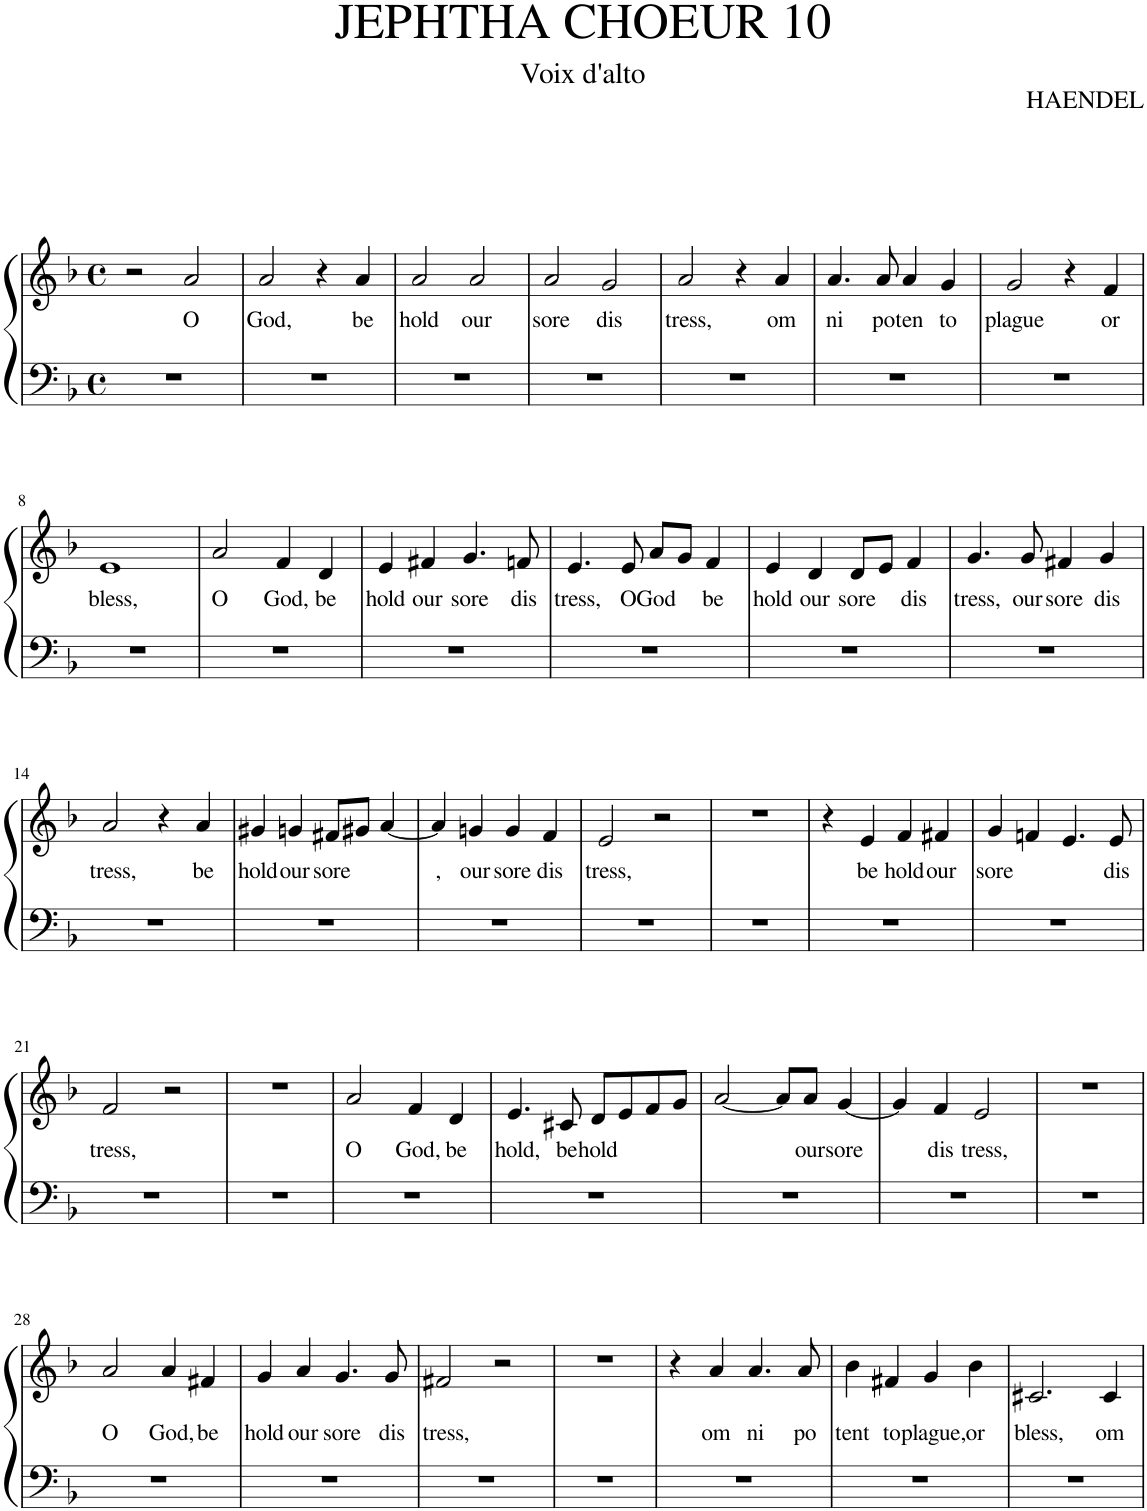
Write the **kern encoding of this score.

**kern	**kern	**text
*part1	*part1	*part1
*staff2	*staff1	*staff1
*I"Piano	*	*
*I'Pno.	*	*
*clefF4	*clefG2	*
*k[b-]	*k[b-]	*
*M4/4	*M4/4	*
*met(c)	*met(c)	*
=1	=1	=1
1r	2r	.
!	!	!LO:LY:b
.	2a/	O
=2	=2	=2
!	!	!LO:LY:b
1r	2a/	God,
.	4r	.
!	!	!LO:LY:b
.	4a/	be
=3	=3	=3
!	!	!LO:LY:b
1r	2a/	hold
!	!	!LO:LY:b
.	2a/	our
=4	=4	=4
!	!	!LO:LY:b
1r	2a/	sore
!	!	!LO:LY:b
.	2g/	dis
=5	=5	=5
!	!	!LO:LY:b
1r	2a/	tress,
.	4r	.
!	!	!LO:LY:b
.	4a/	om
=6	=6	=6
!	!	!LO:LY:b
1r	4.a/	ni
!	!	!LO:LY:b
.	8a/	po
!	!	!LO:LY:b
.	4a/	ten
!	!	!LO:LY:b
.	4g/	to
=7	=7	=7
!	!	!LO:LY:b
1r	2g/	plague
.	4r	.
!	!	!LO:LY:b
.	4f/	or
!!LO:LB:g=z
=8	=8	=8
!	!	!LO:LY:b
1r	1e	bless,
=9	=9	=9
!	!	!LO:LY:b
1r	2a/	O
!	!	!LO:LY:b
.	4f/	God,
!	!	!LO:LY:b
.	4d/	be
=10	=10	=10
!	!	!LO:LY:b
1r	4e/	hold
!	!	!LO:LY:b
.	4f#X/	our
!	!	!LO:LY:b
.	4.g/	sore
!	!	!LO:LY:b
.	8fn/	dis
=11	=11	=11
!	!	!LO:LY:b
1r	4.e/	tress,
!	!	!LO:LY:b
.	8e/	O
!	!	!LO:LY:b
.	8a/L	God
.	8g/J	.
!	!	!LO:LY:b
.	4f/	be
=12	=12	=12
!	!	!LO:LY:b
1r	4e/	hold
!	!	!LO:LY:b
.	4d/	our
!	!	!LO:LY:b
.	8d/L	sore
.	8e/J	.
!	!	!LO:LY:b
.	4f/	dis
=13	=13	=13
!	!	!LO:LY:b
1r	4.g/	tress,
!	!	!LO:LY:b
.	8g/	our
!	!	!LO:LY:b
.	4f#X/	sore
!	!	!LO:LY:b
.	4g/	dis
!!LO:LB:g=z
=14	=14	=14
!	!	!LO:LY:b
1r	2a/	tress,
.	4r	.
!	!	!LO:LY:b
.	4a/	be
=15	=15	=15
!	!	!LO:LY:b
1r	4g#X/	hold
!	!	!LO:LY:b
.	4gn/	our
!	!	!LO:LY:b
.	8f#X/L	sore
.	8g#X/J	.
.	[4a/	.
=16	=16	=16
!	!	!LO:LY:b
1r	4a/]	,
!	!	!LO:LY:b
.	4gn/	our
!	!	!LO:LY:b
.	4g/	sore
!	!	!LO:LY:b
.	4f/	dis
=17	=17	=17
!	!	!LO:LY:b
1r	2e/	tress,
.	2r	.
=18	=18	=18
1r	1r	.
=19	=19	=19
1r	4r	.
!	!	!LO:LY:b
.	4e/	be
!	!	!LO:LY:b
.	4f/	hold
!	!	!LO:LY:b
.	4f#X/	our
=20	=20	=20
!	!	!LO:LY:b
1r	4g/	sore
.	4fn/	.
.	4.e/	.
!	!	!LO:LY:b
.	8e/	dis
!!LO:LB:g=z
=21	=21	=21
!	!	!LO:LY:b
1r	2f/	tress,
.	2r	.
=22	=22	=22
1r	1r	.
=23	=23	=23
!	!	!LO:LY:b
1r	2a/	O
!	!	!LO:LY:b
.	4f/	God,
!	!	!LO:LY:b
.	4d/	be
=24	=24	=24
!	!	!LO:LY:b
1r	4.e/	hold,
!	!	!LO:LY:b
.	8c#X/	be
!	!	!LO:LY:b
.	8d/L	hold
.	8e/	.
.	8f/	.
.	8g/J	.
=25	=25	=25
1r	[2a/	.
.	8a/L]	.
!	!	!LO:LY:b
.	8a/J	our
!	!	!LO:LY:b
.	[4g/	sore
=26	=26	=26
1r	4g/]	.
!	!	!LO:LY:b
.	4f/	dis
!	!	!LO:LY:b
.	2e/	tress,
=27	=27	=27
1r	1r	.
!!LO:LB:g=z
=28	=28	=28
!	!	!LO:LY:b
1r	2a/	O
!	!	!LO:LY:b
.	4a/	God,
!	!	!LO:LY:b
.	4f#X/	be
=29	=29	=29
!	!	!LO:LY:b
1r	4g/	hold
!	!	!LO:LY:b
.	4a/	our
!	!	!LO:LY:b
.	4.g/	sore
!	!	!LO:LY:b
.	8g/	dis
=30	=30	=30
!	!	!LO:LY:b
1r	2f#X/	tress,
.	2r	.
=31	=31	=31
1r	1r	.
=32	=32	=32
1r	4r	.
!	!	!LO:LY:b
.	4a/	om
!	!	!LO:LY:b
.	4.a/	ni
!	!	!LO:LY:b
.	8a/	po
=33	=33	=33
!	!	!LO:LY:b
1r	4b-\	tent
!	!	!LO:LY:b
.	4f#X/	to
!	!	!LO:LY:b
.	4g/	plague,
!	!	!LO:LY:b
.	4b-\	or
=34	=34	=34
!	!	!LO:LY:b
1r	2.c#X/	bless,
!	!	!LO:LY:b
.	4c#/	om
=	=	=
*-	*-	*-
